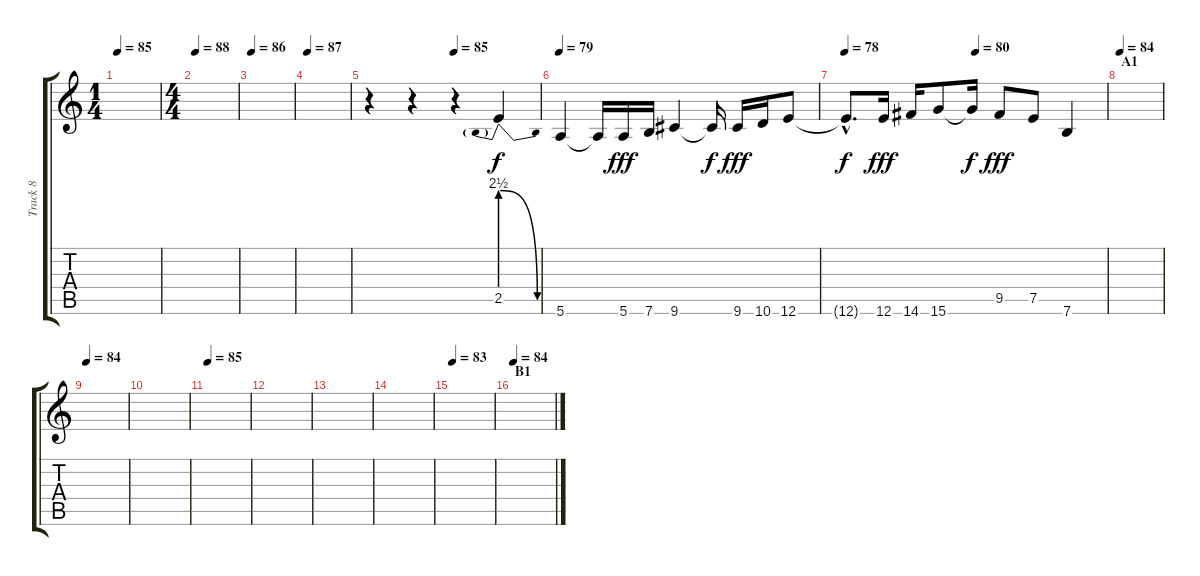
\track ("Track 8" "Track 8") {instrument distortionguitar}
\staff {score tabs}
\tuning (E4 B3 G3 D3 A2 E2) {hide}
\ts (1 4)
\tempo 85
\tempo 180
\tempo 85
\clef g2
\ks c
|
\ts (4 4)
\tempo 88
|
\tempo 86
|
\tempo 87
|
\tempo (85 0.5)
r.4 r.4 r.4 2.5{be (prebendrelease 0 10 60 0)}.4 |
\tempo 79
5.6.4 5.6{t}.16{dy f} 5.6.16{dy fff} 7.6.16 9.6.4 9.6{t}.16{dy f} 9.6.16{dy fff} 10.6.16 12.6.8 |
\tempo 78
\tempo (80 0.5)
12.6{hac t}.8{d dy f} 12.6.16{dy fff} 14.6.16 15.6.8 15.6{t}.16{dy f} 9.5.8{dy fff} 7.5.8 7.6.4 |
\section ("" "A1")
\tempo 84
|
\tempo 84
|
|
\tempo 85
|
|
|
|
\tempo 83
|
\section ("" "B1")
\tempo 84
